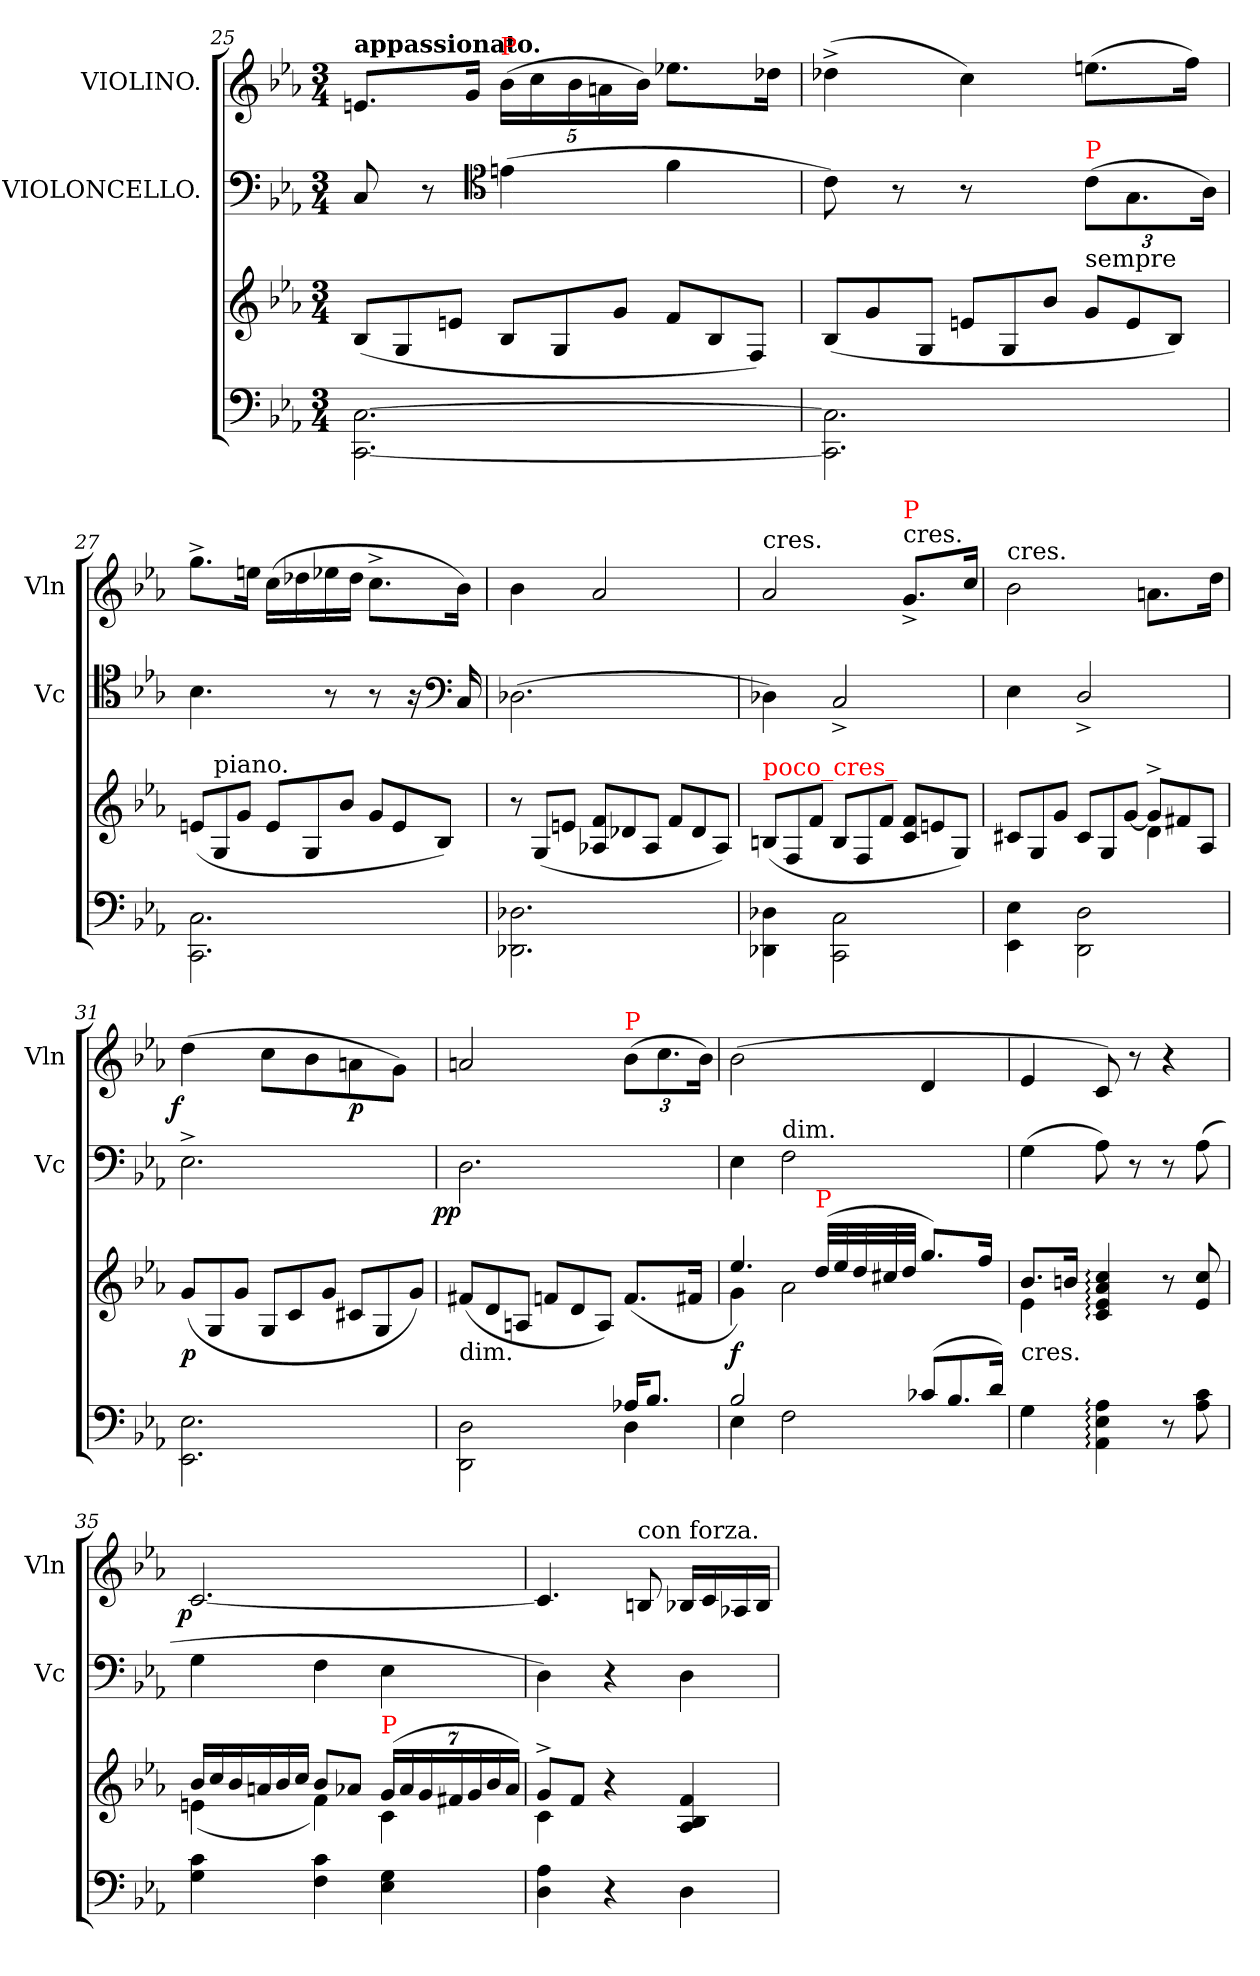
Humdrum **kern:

**kern	**kern	**dynam	**kern	**dynam	**kern	**dynam
*part3	*part3	*part3	*part2	*part2	*part1	*part1
*staff4	*staff3	*staff3/4	*staff2	*staff2	*staff1	*staff1
*	*	*	*I"VIOLONCELLO.	*	*I"VIOLINO.	*
*	*	*	*I'Vc	*	*I'Vln	*
*clefF4	*clefG2	*	*clefF4	*	*clefG2	*
*k[b-e-a-]	*k[b-e-a-]	*	*k[b-e-a-]	*	*k[b-e-a-]	*
*E-:	*E-:	*	*E-:	*	*E-:	*
*M3/4	*M3/4	*	*M3/4	*	*M3/4	*
*	*Xtuplet	*	*	*	*	*
=25	=25	=25	=25	=25	=25	=25
!	!	!	!	!	!LO:TX:a:B:t=appassionato.	!
[2.C\ [2.CC\	(>12B-/L	.	8C	.	8.enL	.
.	12G/	.	.	.	.	.
.	.	.	8r	.	.	.
.	12enJ	.	.	.	.	.
.	.	.	.	.	16gJk	.
*	*	*	*clefC4	*	*	*
*	*	*	*	*	*Xbrackettup	*
!	!	!	!	!	!LO:TX:a:color=red:t=P	!
.	12B-/L	.	(>4en	.	(>20b-LL	.
.	.	.	.	.	20cc	.
.	12G/	.	.	.	.	.
.	.	.	.	.	20b-	.
.	.	.	.	.	20an	.
.	12gJ	.	.	.	.	.
.	.	.	.	.	20b-JJ)	.
.	12fL	.	4f	.	8.ee-XL	.
.	12B-	.	.	.	.	.
.	12F/J)	.	.	.	.	.
.	.	.	.	.	16dd-XJk	.
=26	=26	=26	=26	=26	=26	=26
2.C]\ 2.CC]\	(>12B-/L	.	8c)	.	(>4dd-X^<	.
.	12g	.	.	.	.	.
.	.	.	8r	.	.	.
.	12G/J	.	.	.	.	.
!	!	!	!LO:N:vis=8	!	!	!
.	12enL	.	4r	.	4cc)	.
.	12G/	.	.	.	.	.
.	12b-J	.	.	.	.	.
*	*	*	*Xbrackettup	*	*	*
!	!	!	!LO:TX:a:color=red:t=P	!	!	!
!	!LO:TX:a:t=sempre	!	!	!	!	!
.	12gL	.	(>12cL	.	(8.eenL	.
.	12e	.	12.G	.	.	.
.	12B-J)	.	.	.	.	.
.	.	.	.	.	16ffJk)	.
.	.	.	24A-Jk)	.	.	.
=27	=27	=27	=27	=27	=27	=27
2.C\ 2.CC\	(>12enL	.	4.B-	.	8.gg^<L	.
!	!LO:TX:a:t=piano.	!	!	!	!	!
.	12G/	.	.	.	.	.
.	12gJ	.	.	.	.	.
.	.	.	.	.	16eenJk	.
.	12eL	.	.	.	(>16ccLL	.
.	.	.	.	.	16dd-X	.
.	12G/	.	.	.	.	.
.	.	.	8r	.	16ee-	.
.	12b-J	.	.	.	.	.
.	.	.	.	.	16dd-JJ	.
.	12gL	.	8r	.	8.cc^<L	.
.	12e	.	.	.	.	.
.	.	.	16r	.	.	.
.	12B-J)	.	.	.	.	.
*	*	*	*clefF4	*	*	*
.	.	.	16C	.	16b-Jk)	.
=28	=28	=28	=28	=28	=28	=28
2.D-X\ 2.DD-X\	12r	.	[2.D-X	.	4b-	.
.	(>12G/L	.	.	.	.	.
.	12enJ	.	.	.	.	.
.	12f 12A-XL	.	.	.	2a-	.
.	12d-X	.	.	.	.	.
.	12A-/J	.	.	.	.	.
.	12fL	.	.	.	.	.
.	12d-	.	.	.	.	.
.	12A-/J)	.	.	.	.	.
=29	=29	=29	=29	=29	=29	=29
!	!	!	!	!	!LO:TX:t=cres.	!
!	!LO:TX:a:color=red:t=poco_cres_	!	!	!	!	!
4D-X\ 4DD-X\	(>12Bn/L	.	4D-X]	.	2a-	.
.	12F/	.	.	.	.	.
.	12fJ	.	.	.	.	.
2C\ 2CC\	12B/L	.	2C^<	.	.	.
.	12F/	.	.	.	.	.
.	12fJ	.	.	.	.	.
!	!	!	!	!	!LO:TX:t=cres.	!
!	!	!	!	!	!LO:TX:a:color=red:t=P	!
.	12f 12cL	.	.	.	8.g^<L	.
.	12en	.	.	.	.	.
.	12G/J)	.	.	.	.	.
.	.	.	.	.	16ccJk	.
=30	=30	=30	=30	=30	=30	=30
*	*^	*	*	*	*	*
!	!	!	!	!	!	!LO:TX:t=cres.	!
4E-\ 4EE-\	12c#XL	2ryy	.	4E-	.	2b-	.
.	12G/	.	.	.	.	.	.
.	12gJ	.	.	.	.	.	.
2D\ 2DD\	12c#L	.	.	2D^</	.	.	.
.	12G/	.	.	.	.	.	.
.	[12gJ	.	.	.	.	.	.
.	12g^>L]	4d	.	.	.	8.anL	.
.	12f#X	.	.	.	.	.	.
.	12A-/J	.	.	.	.	.	.
.	.	.	.	.	.	16ddJk	.
*	*v	*v	*	*	*	*	*
=31	=31	=31	=31	=31	=31	=31
!	!	!	!	!	!	!LO:DY:rj
2.E-\ 2.EE-\	(>12gL	p	2.E-^<	.	(>4dd	f
.	12G/	.	.	.	.	.
.	12gJ	.	.	.	.	.
.	12G/L	.	.	.	8cc\L	.
.	12c	.	.	.	.	.
.	.	.	.	.	8b-\	.
.	12gJ	.	.	.	.	.
.	12c#XL	.	.	.	8an\	p
.	12G/	.	.	.	.	.
.	.	.	.	.	8g\J)	.
.	12gJ)	.	.	.	.	.
=32	=32	=32	=32	=32	=32	=32
*^	*	*	*	*	*	*
!	!	!LO:TX:c:t=dim.	!	!	!	!	!
!	!	!	!	!	!LO:DY:rj	!	!
2D\ 2DD\	2ryy	(>12f#XL	.	2.D	pp	2an	.
.	.	12d	.	.	.	.	.
.	.	12An/J	.	.	.	.	.
.	.	12fnL	.	.	.	.	.
.	.	12d	.	.	.	.	.
.	.	12A/J)	.	.	.	.	.
!	!	!	!	!	!	!LO:TX:a:color=red:t=P	!
16A-XKL	4D	(>8.fL	.	.	.	(12b-L	.
8.B-J	.	.	.	.	.	.	.
.	.	.	.	.	.	12.cc	.
.	.	16f#XJk	.	.	.	.	.
.	.	.	.	.	.	24b-Jk)	.
=33	=33	=33	=33	=33	=33	=33	=33
*	*	*^	*	*	*	*	*
2B-	4E-	4.ee-)	4g	f	4E-	.	(<2b-	.
!	!	!	!	!	!LO:TX:t=dim.	!	!	!
.	2F	.	2a-	.	2F	.	.	.
!	!	!LO:TX:a:color=red:t=P	!	!	!	!	!	!
.	.	(<40ddLLL	.	.	.	.	.	.
.	.	40ee-	.	.	.	.	.	.
.	.	40dd	.	.	.	.	.	.
.	.	40cc#X	.	.	.	.	.	.
.	.	40ddJJJ	.	.	.	.	.	.
*Xtuplet	*	*	*	*	*	*	*	*
(<12c-XL	.	8.ggL)	.	.	.	.	4d	.
12.B-	.	.	.	.	.	.	.	.
.	.	16ffJk	.	.	.	.	.	.
24dJk)	.	.	.	.	.	.	.	.
*v	*v	*	*	*	*	*	*	*
=34	=34	=34	=34	=34	=34	=34	=34
!	!LO:TX:c:t=cres.	!	!	!	!	!	!
4G	8.b-L	4e-	.	(>4G	.	4e-	.
.	16bnJk	.	.	.	.	.	.
4A-: 4E-: 4AA-:	4cc: 4a-: 4e-: 4c:	2ryy	.	8A-)	.	8c)	.
.	.	.	.	8r	.	8r	.
8r	8r	.	.	8r	.	4r	.
8c 8A-	8cc 8e-	.	.	(>8A-	.	.	.
=35	=35	=35	=35	=35	=35	=35	=35
!	!	!	!	!	!	!	!LO:DY:rj
4c 4G	24b-LL	(<4en	.	4G	.	[2.c	p
.	24cc	.	.	.	.	.	.
.	24b-	.	.	.	.	.	.
.	24an	.	.	.	.	.	.
.	24b-	.	.	.	.	.	.
.	24ccJJ	.	.	.	.	.	.
4c 4F	8b-L	4f)	.	4F	.	.	.
.	8a-XJ	.	.	.	.	.	.
*	*tuplet	*	*	*	*	*	*
*	*Xbrackettup	*	*	*	*	*	*
!	!LO:TX:a:color=red:t=P	!	!	!	!	!	!
4G 4E-	(<28gLL	4c	.	4E-	.	.	.
.	28a-	.	.	.	.	.	.
.	28g	.	.	.	.	.	.
.	28f#X	.	.	.	.	.	.
.	28g	.	.	.	.	.	.
.	28b-	.	.	.	.	.	.
.	28a-JJ)	.	.	.	.	.	.
=36	=36	=36	=36	=36	=36	=36	=36
4A- 4D	8g^>L	4c	.	4D)	.	4.c]	.
.	8fJ	.	.	.	.	.	.
4r	4r	4ryy	.	4r	.	.	.
!	!	!	!	!	!	!LO:TX:a:t=con forza.	!
.	.	.	.	.	.	8Bn	.
4D\	4f/ 4B-/ 4A-/	4ryy	.	4D	.	16B-XLL	.
.	.	.	.	.	.	16c	.
.	.	.	.	.	.	16A-X	.
.	.	.	.	.	.	16B-JJ	.
*	*v	*v	*	*	*	*	*
=	=	=	=	=	=	=
*-	*-	*-	*-	*-	*-	*-
